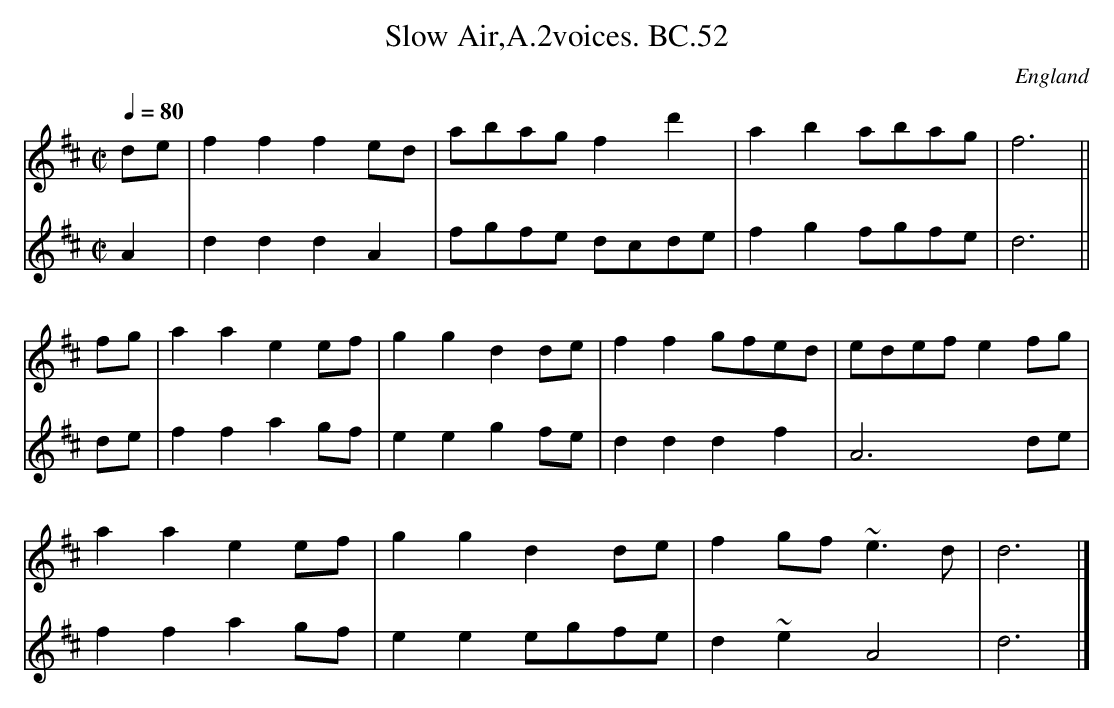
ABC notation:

X:1
T:Slow Air,A.2voices. BC.52
M:C|
L:1/8
Q:1/4=80
O:England
K:D major
[V:1]de|f2 f2 f2 ed|abag f2 d'2|a2 b2 abag|f6||!
[V:2][L:1/4]A|d d d A|f/g/f/e/ d/c/d/e/|f g f/g/f/e/|d3||!
[V:1]fg|a2 a2 e2 ef|g2 g2 d2 de|f2 f2 gfed|edef e2 fg|!
[V:2]d/e/|f f a g/f/|e e g f/e/|d d d f|A3 d/e/|!
[V:1]a2 a2 e2 ef|g2 g2 d2 de|f2 gf ~e3 d|d6|]
[V:2]f f a g/f/|e e e/g/f/e/|d ~e A2|d3|]
